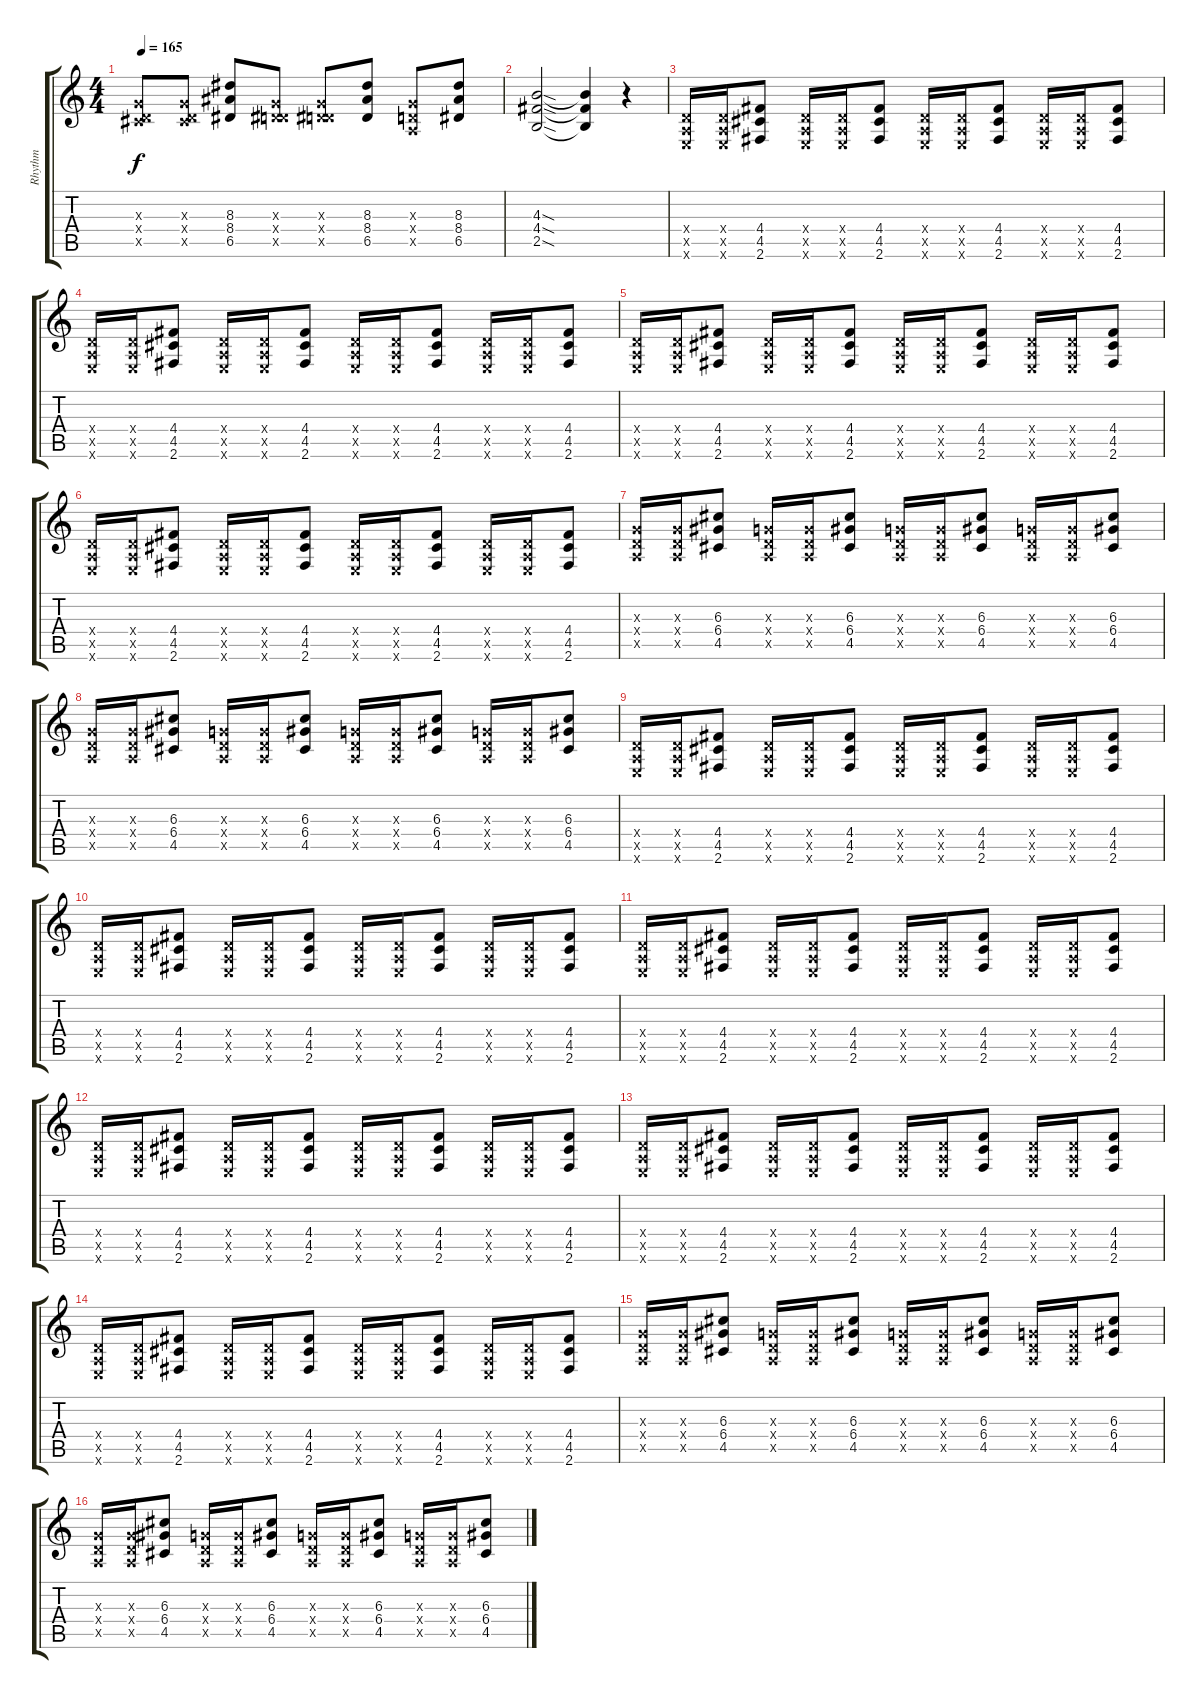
\track ("Rhythm" "Rhythm") {instrument overdrivenguitar}
\staff {score tabs}
\tuning (E4 B3 G3 D3 A2 E2) {hide}
\ts (4 4)
\tempo 165
\clef g2
\ks c
(0.3{x} 0.4{x} 4.5{x}).8{dy f} (0.3{x} 0.4{x} 4.5{x}).8 (8.3 8.4 6.5).8 (0.3{x} 0.4{x} 6.5{x}).8 (0.3{x} 0.4{x} 6.5{x}).8 (8.3 8.4 6.5).8 (0.3{x} 0.4{x} 0.5{x}).8 (8.3 8.4 6.5).8 |
(4.3{sod} 4.4{sod} 2.5{sod}).2 (4.3{t} 4.4{t} 2.5{t}).4 r.4 |
(0.4{x} 0.5{x} 0.6{x}).16 (0.4{x} 0.5{x} 0.6{x}).16 (4.4 4.5 2.6).8 (0.4{x} 0.5{x} 0.6{x}).16 (0.4{x} 0.5{x} 0.6{x}).16 (4.4 4.5 2.6).8 (0.4{x} 0.5{x} 0.6{x}).16 (0.4{x} 0.5{x} 0.6{x}).16 (4.4 4.5 2.6).8 (0.4{x} 0.5{x} 0.6{x}).16 (0.4{x} 0.5{x} 0.6{x}).16 (4.4 4.5 2.6).8 |
(0.4{x} 0.5{x} 0.6{x}).16 (0.4{x} 0.5{x} 0.6{x}).16 (4.4 4.5 2.6).8 (0.4{x} 0.5{x} 0.6{x}).16 (0.4{x} 0.5{x} 0.6{x}).16 (4.4 4.5 2.6).8 (0.4{x} 0.5{x} 0.6{x}).16 (0.4{x} 0.5{x} 0.6{x}).16 (4.4 4.5 2.6).8 (0.4{x} 0.5{x} 0.6{x}).16 (0.4{x} 0.5{x} 0.6{x}).16 (4.4 4.5 2.6).8 |
(0.4{x} 0.5{x} 0.6{x}).16 (0.4{x} 0.5{x} 0.6{x}).16 (4.4 4.5 2.6).8 (0.4{x} 0.5{x} 0.6{x}).16 (0.4{x} 0.5{x} 0.6{x}).16 (4.4 4.5 2.6).8 (0.4{x} 0.5{x} 0.6{x}).16 (0.4{x} 0.5{x} 0.6{x}).16 (4.4 4.5 2.6).8 (0.4{x} 0.5{x} 0.6{x}).16 (0.4{x} 0.5{x} 0.6{x}).16 (4.4 4.5 2.6).8 |
(0.4{x} 0.5{x} 0.6{x}).16 (0.4{x} 0.5{x} 0.6{x}).16 (4.4 4.5 2.6).8 (0.4{x} 0.5{x} 0.6{x}).16 (0.4{x} 0.5{x} 0.6{x}).16 (4.4 4.5 2.6).8 (0.4{x} 0.5{x} 0.6{x}).16 (0.4{x} 0.5{x} 0.6{x}).16 (4.4 4.5 2.6).8 (0.4{x} 0.5{x} 0.6{x}).16 (0.4{x} 0.5{x} 0.6{x}).16 (4.4 4.5 2.6).8 |
(0.3{x} 0.4{x} 0.5{x}).16 (0.3{x} 0.4{x} 0.5{x}).16 (6.3 6.4 4.5).8 (0.3{x} 0.4{x} 0.5{x}).16 (0.3{x} 0.4{x} 0.5{x}).16 (6.3 6.4 4.5).8 (0.3{x} 0.4{x} 0.5{x}).16 (0.3{x} 0.4{x} 0.5{x}).16 (6.3 6.4 4.5).8 (0.3{x} 0.4{x} 0.5{x}).16 (0.3{x} 0.4{x} 0.5{x}).16 (6.3 6.4 4.5).8 |
(0.3{x} 0.4{x} 0.5{x}).16 (0.3{x} 0.4{x} 0.5{x}).16 (6.3 6.4 4.5).8 (0.3{x} 0.4{x} 0.5{x}).16 (0.3{x} 0.4{x} 0.5{x}).16 (6.3 6.4 4.5).8 (0.3{x} 0.4{x} 0.5{x}).16 (0.3{x} 0.4{x} 0.5{x}).16 (6.3 6.4 4.5).8 (0.3{x} 0.4{x} 0.5{x}).16 (0.3{x} 0.4{x} 0.5{x}).16 (6.3 6.4 4.5).8 |
(0.4{x} 0.5{x} 0.6{x}).16 (0.4{x} 0.5{x} 0.6{x}).16 (4.4 4.5 2.6).8 (0.4{x} 0.5{x} 0.6{x}).16 (0.4{x} 0.5{x} 0.6{x}).16 (4.4 4.5 2.6).8 (0.4{x} 0.5{x} 0.6{x}).16 (0.4{x} 0.5{x} 0.6{x}).16 (4.4 4.5 2.6).8 (0.4{x} 0.5{x} 0.6{x}).16 (0.4{x} 0.5{x} 0.6{x}).16 (4.4 4.5 2.6).8 |
(0.4{x} 0.5{x} 0.6{x}).16 (0.4{x} 0.5{x} 0.6{x}).16 (4.4 4.5 2.6).8 (0.4{x} 0.5{x} 0.6{x}).16 (0.4{x} 0.5{x} 0.6{x}).16 (4.4 4.5 2.6).8 (0.4{x} 0.5{x} 0.6{x}).16 (0.4{x} 0.5{x} 0.6{x}).16 (4.4 4.5 2.6).8 (0.4{x} 0.5{x} 0.6{x}).16 (0.4{x} 0.5{x} 0.6{x}).16 (4.4 4.5 2.6).8 |
(0.4{x} 0.5{x} 0.6{x}).16 (0.4{x} 0.5{x} 0.6{x}).16 (4.4 4.5 2.6).8 (0.4{x} 0.5{x} 0.6{x}).16 (0.4{x} 0.5{x} 0.6{x}).16 (4.4 4.5 2.6).8 (0.4{x} 0.5{x} 0.6{x}).16 (0.4{x} 0.5{x} 0.6{x}).16 (4.4 4.5 2.6).8 (0.4{x} 0.5{x} 0.6{x}).16 (0.4{x} 0.5{x} 0.6{x}).16 (4.4 4.5 2.6).8 |
(0.4{x} 0.5{x} 0.6{x}).16 (0.4{x} 0.5{x} 0.6{x}).16 (4.4 4.5 2.6).8 (0.4{x} 0.5{x} 0.6{x}).16 (0.4{x} 0.5{x} 0.6{x}).16 (4.4 4.5 2.6).8 (0.4{x} 0.5{x} 0.6{x}).16 (0.4{x} 0.5{x} 0.6{x}).16 (4.4 4.5 2.6).8 (0.4{x} 0.5{x} 0.6{x}).16 (0.4{x} 0.5{x} 0.6{x}).16 (4.4 4.5 2.6).8 |
(0.4{x} 0.5{x} 0.6{x}).16 (0.4{x} 0.5{x} 0.6{x}).16 (4.4 4.5 2.6).8 (0.4{x} 0.5{x} 0.6{x}).16 (0.4{x} 0.5{x} 0.6{x}).16 (4.4 4.5 2.6).8 (0.4{x} 0.5{x} 0.6{x}).16 (0.4{x} 0.5{x} 0.6{x}).16 (4.4 4.5 2.6).8 (0.4{x} 0.5{x} 0.6{x}).16 (0.4{x} 0.5{x} 0.6{x}).16 (4.4 4.5 2.6).8 |
(0.4{x} 0.5{x} 0.6{x}).16 (0.4{x} 0.5{x} 0.6{x}).16 (4.4 4.5 2.6).8 (0.4{x} 0.5{x} 0.6{x}).16 (0.4{x} 0.5{x} 0.6{x}).16 (4.4 4.5 2.6).8 (0.4{x} 0.5{x} 0.6{x}).16 (0.4{x} 0.5{x} 0.6{x}).16 (4.4 4.5 2.6).8 (0.4{x} 0.5{x} 0.6{x}).16 (0.4{x} 0.5{x} 0.6{x}).16 (4.4 4.5 2.6).8 |
(0.3{x} 0.4{x} 0.5{x}).16 (0.3{x} 0.4{x} 0.5{x}).16 (6.3 6.4 4.5).8 (0.3{x} 0.4{x} 0.5{x}).16 (0.3{x} 0.4{x} 0.5{x}).16 (6.3 6.4 4.5).8 (0.3{x} 0.4{x} 0.5{x}).16 (0.3{x} 0.4{x} 0.5{x}).16 (6.3 6.4 4.5).8 (0.3{x} 0.4{x} 0.5{x}).16 (0.3{x} 0.4{x} 0.5{x}).16 (6.3 6.4 4.5).8 |
(0.3{x} 0.4{x} 0.5{x}).16 (0.3{x} 0.4{x} 0.5{x}).16 (6.3 6.4 4.5).8 (0.3{x} 0.4{x} 0.5{x}).16 (0.3{x} 0.4{x} 0.5{x}).16 (6.3 6.4 4.5).8 (0.3{x} 0.4{x} 0.5{x}).16 (0.3{x} 0.4{x} 0.5{x}).16 (6.3 6.4 4.5).8 (0.3{x} 0.4{x} 0.5{x}).16 (0.3{x} 0.4{x} 0.5{x}).16 (6.3 6.4 4.5).8
